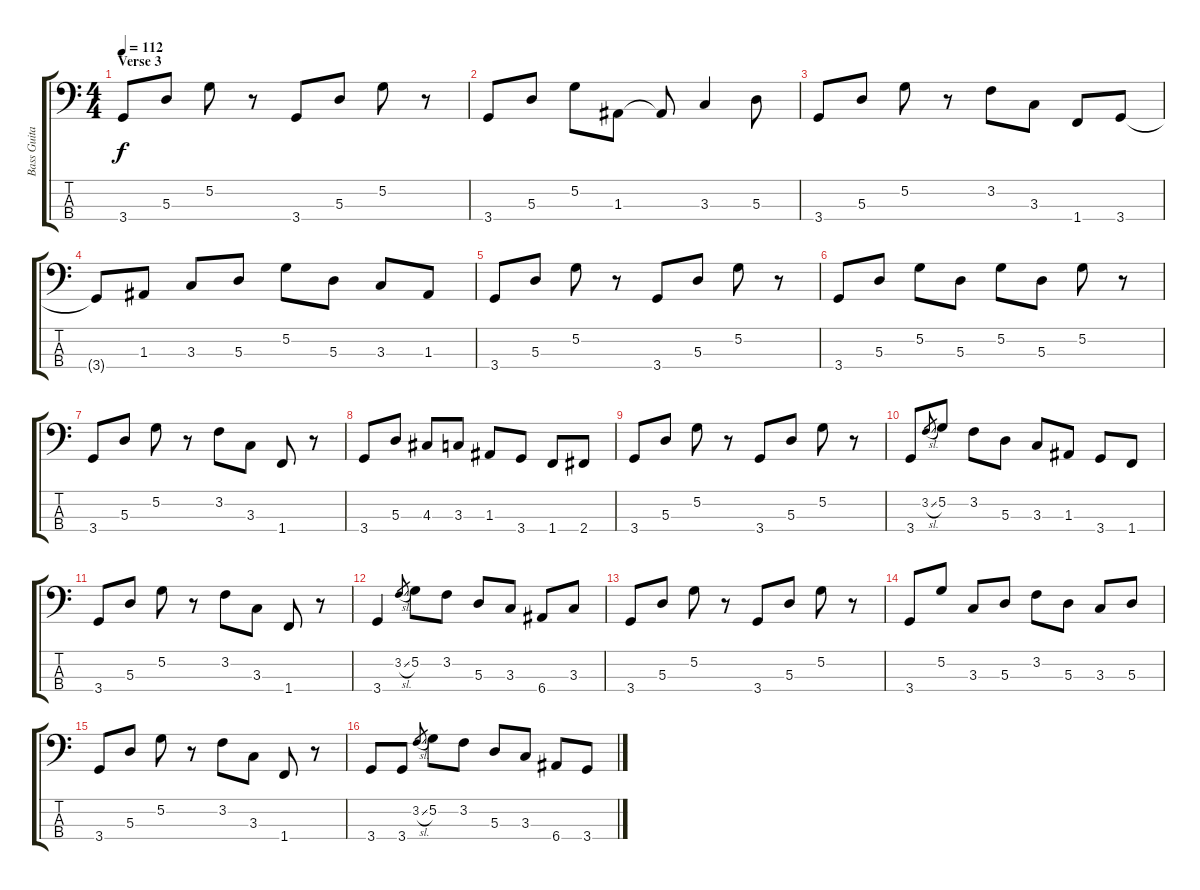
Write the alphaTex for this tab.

\track ("Bass Guitar" "Bass Guita") {instrument electricbasspick}
\staff {score tabs}
\tuning (G2 D2 A1 E1) {hide}
\ts (4 4)
\section ("" "Verse 3")
\tempo 112
\clef f4
\ks c
3.4.8{dy f} 5.3.8 5.2.8 r.8 3.4.8 5.3.8 5.2.8 r.8 |
3.4.8 5.3.8 5.2.8 1.3.8 1.3{t}.8 3.3.4 5.3.8 |
3.4.8 5.3.8 5.2.8 r.8 3.2.8 3.3.8 1.4.8 3.4.8 |
3.4{t}.8 1.3.8 3.3.8 5.3.8 5.2.8 5.3.8 3.3.8 1.3.8 |
3.4.8 5.3.8 5.2.8 r.8 3.4.8 5.3.8 5.2.8 r.8 |
3.4.8 5.3.8 5.2.8 5.3.8 5.2.8 5.3.8 5.2.8 r.8 |
3.4.8 5.3.8 5.2.8 r.8 3.2.8 3.3.8 1.4.8 r.8 |
3.4.8 5.3.8 4.3.8 3.3.8 1.3.8 3.4.8 1.4.8 2.4.8 |
3.4.8 5.3.8 5.2.8 r.8 3.4.8 5.3.8 5.2.8 r.8 |
3.4.8 3.2{sl}.8{gr} 5.2.8 3.2.8 5.3.8 3.3.8 1.3.8 3.4.8 1.4.8 |
3.4.8 5.3.8 5.2.8 r.8 3.2.8 3.3.8 1.4.8 r.8 |
3.4.4 3.2{sl}.8{gr} 5.2.8 3.2.8 5.3.8 3.3.8 6.4.8 3.3.8 |
3.4.8 5.3.8 5.2.8 r.8 3.4.8 5.3.8 5.2.8 r.8 |
3.4.8 5.2.8 3.3.8 5.3.8 3.2.8 5.3.8 3.3.8 5.3.8 |
3.4.8 5.3.8 5.2.8 r.8 3.2.8 3.3.8 1.4.8 r.8 |
3.4.8 3.4.8 3.2{sl}.8{gr} 5.2.8 3.2.8 5.3.8 3.3.8 6.4.8 3.4.8
